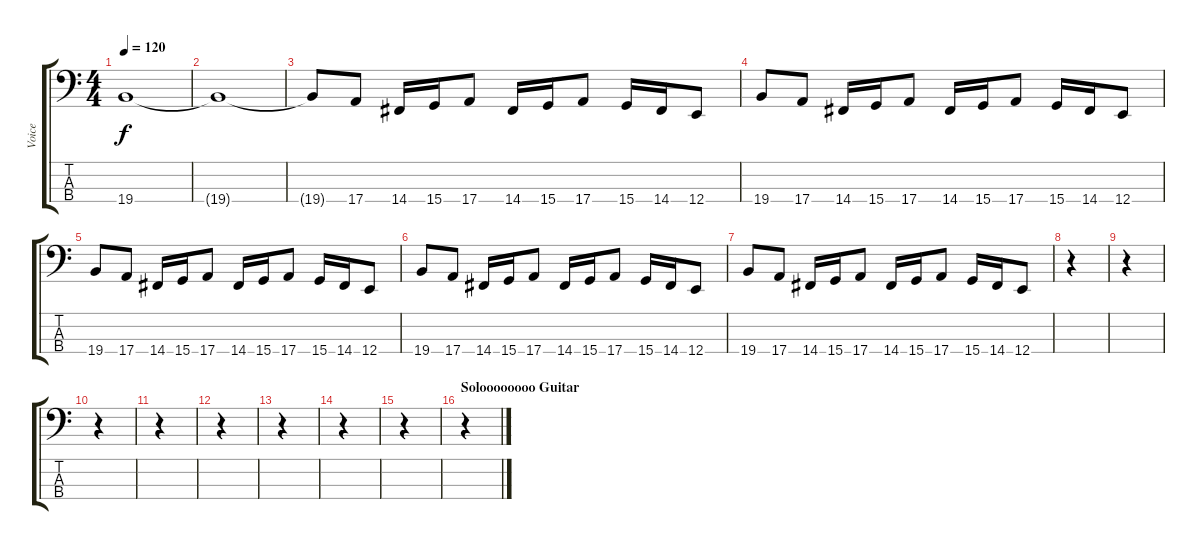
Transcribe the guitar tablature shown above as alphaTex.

\track ("Voice" "Voice") {instrument trombone}
\staff {score tabs}
\tuning (G2 D2 A1 E1) {hide}
\ts (4 4)
\tempo 120
\clef f4
\ks c
19.4.1{dy f instrument trombone} |
19.4{t}.1 |
19.4{t}.8 17.4.8 14.4.16 15.4.16 17.4.8 14.4.16 15.4.16 17.4.8 15.4.16 14.4.16 12.4.8 |
19.4.8 17.4.8 14.4.16 15.4.16 17.4.8 14.4.16 15.4.16 17.4.8 15.4.16 14.4.16 12.4.8 |
19.4.8 17.4.8 14.4.16 15.4.16 17.4.8 14.4.16 15.4.16 17.4.8 15.4.16 14.4.16 12.4.8 |
19.4.8 17.4.8 14.4.16 15.4.16 17.4.8 14.4.16 15.4.16 17.4.8 15.4.16 14.4.16 12.4.8 |
19.4.8 17.4.8 14.4.16 15.4.16 17.4.8 14.4.16 15.4.16 17.4.8 15.4.16 14.4.16 12.4.8 |
r.4 |
r.4 |
r.4 |
r.4 |
r.4 |
r.4 |
r.4 |
r.4 |
\section ("" "Soloooooooo Guitar")
r.4
